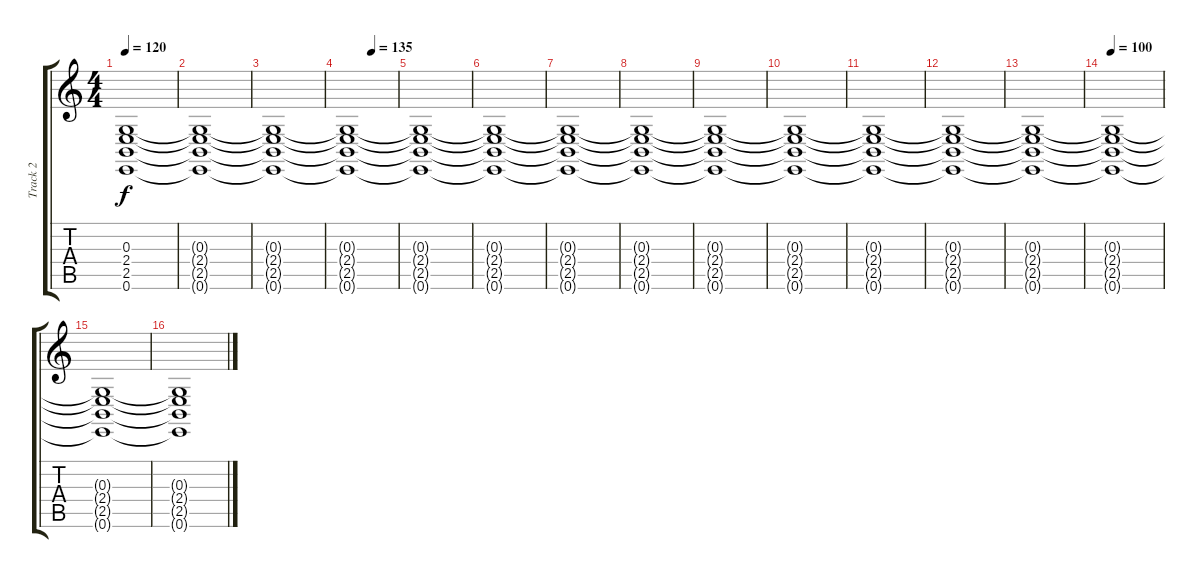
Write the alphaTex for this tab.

\track ("Track 2" "Track 2") {instrument stringensemble1}
\staff {score tabs}
\tuning (E4 B3 G3 D3 A2 E2) {hide}
\ts (4 4)
\tempo 120
\clef g2
\ks c
(0.3{t} 2.4{t} 2.5{t} 0.6{t}).1{dy f} |
(0.3{t} 2.4{t} 2.5{t} 0.6{t}).1 |
(0.3{t} 2.4{t} 2.5{t} 0.6{t}).1 |
\tempo (135 0.5)
(0.3{t} 2.4{t} 2.5{t} 0.6{t}).1 |
(0.3{t} 2.4{t} 2.5{t} 0.6{t}).1 |
(0.3{t} 2.4{t} 2.5{t} 0.6{t}).1 |
(0.3{t} 2.4{t} 2.5{t} 0.6{t}).1 |
(0.3{t} 2.4{t} 2.5{t} 0.6{t}).1 |
(0.3{t} 2.4{t} 2.5{t} 0.6{t}).1 |
(0.3{t} 2.4{t} 2.5{t} 0.6{t}).1 |
(0.3{t} 2.4{t} 2.5{t} 0.6{t}).1 |
(0.3{t} 2.4{t} 2.5{t} 0.6{t}).1 |
(0.3{t} 2.4{t} 2.5{t} 0.6{t}).1 |
\tempo 100
(0.3{t} 2.4{t} 2.5{t} 0.6{t}).1 |
(0.3{t} 2.4{t} 2.5{t} 0.6{t}).1 |
(0.3{t} 2.4{t} 2.5{t} 0.6{t}).1
